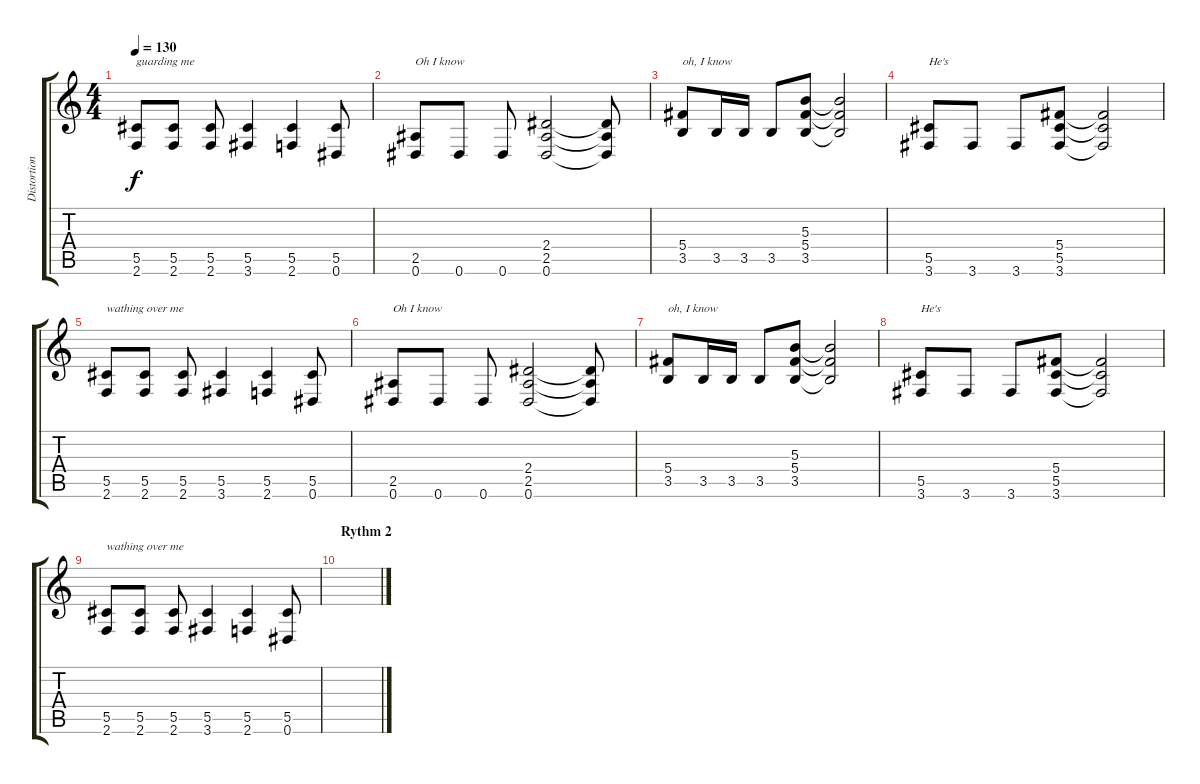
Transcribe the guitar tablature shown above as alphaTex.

\track ("Distortion" "Distortion") {instrument distortionguitar}
\staff {score tabs}
\tuning (Eb4 Bb3 Gb3 Db3 Ab2 Eb2) {hide}
\ts (4 4)
\tempo 130
\clef g2
\ks c
(5.5 2.6).8{txt "guarding me" dy f} (5.5 2.6).8 (5.5 2.6).8 (5.5 3.6).4 (5.5 2.6).4 (5.5 0.6).8 |
(2.5 0.6).8{txt "Oh I know"} 0.6.8 0.6.8 (2.4 2.5 0.6).2 (2.4{t} 2.5{t} 0.6{t}).8 |
(5.4 3.5).8{txt "oh, I know"} 3.5.16 3.5.16 3.5.8 (5.3 5.4 3.5).8 (5.3{t} 5.4{t} 3.5{t}).2 |
(5.5 3.6).8{txt "He's"} 3.6.8 3.6.8 (5.4 5.5 3.6).8 (5.4{t} 5.5{t} 3.6{t}).2 |
(5.5 2.6).8{txt "wathing over me"} (5.5 2.6).8 (5.5 2.6).8 (5.5 3.6).4 (5.5 2.6).4 (5.5 0.6).8 |
(2.5 0.6).8{txt "Oh I know"} 0.6.8 0.6.8 (2.4 2.5 0.6).2 (2.4{t} 2.5{t} 0.6{t}).8 |
(5.4 3.5).8{txt "oh, I know"} 3.5.16 3.5.16 3.5.8 (5.3 5.4 3.5).8 (5.3{t} 5.4{t} 3.5{t}).2 |
(5.5 3.6).8{txt "He's"} 3.6.8 3.6.8 (5.4 5.5 3.6).8 (5.4{t} 5.5{t} 3.6{t}).2 |
(5.5 2.6).8{txt "wathing over me"} (5.5 2.6).8 (5.5 2.6).8 (5.5 3.6).4 (5.5 2.6).4 (5.5 0.6).8 |
\section ("" "Rythm 2")
